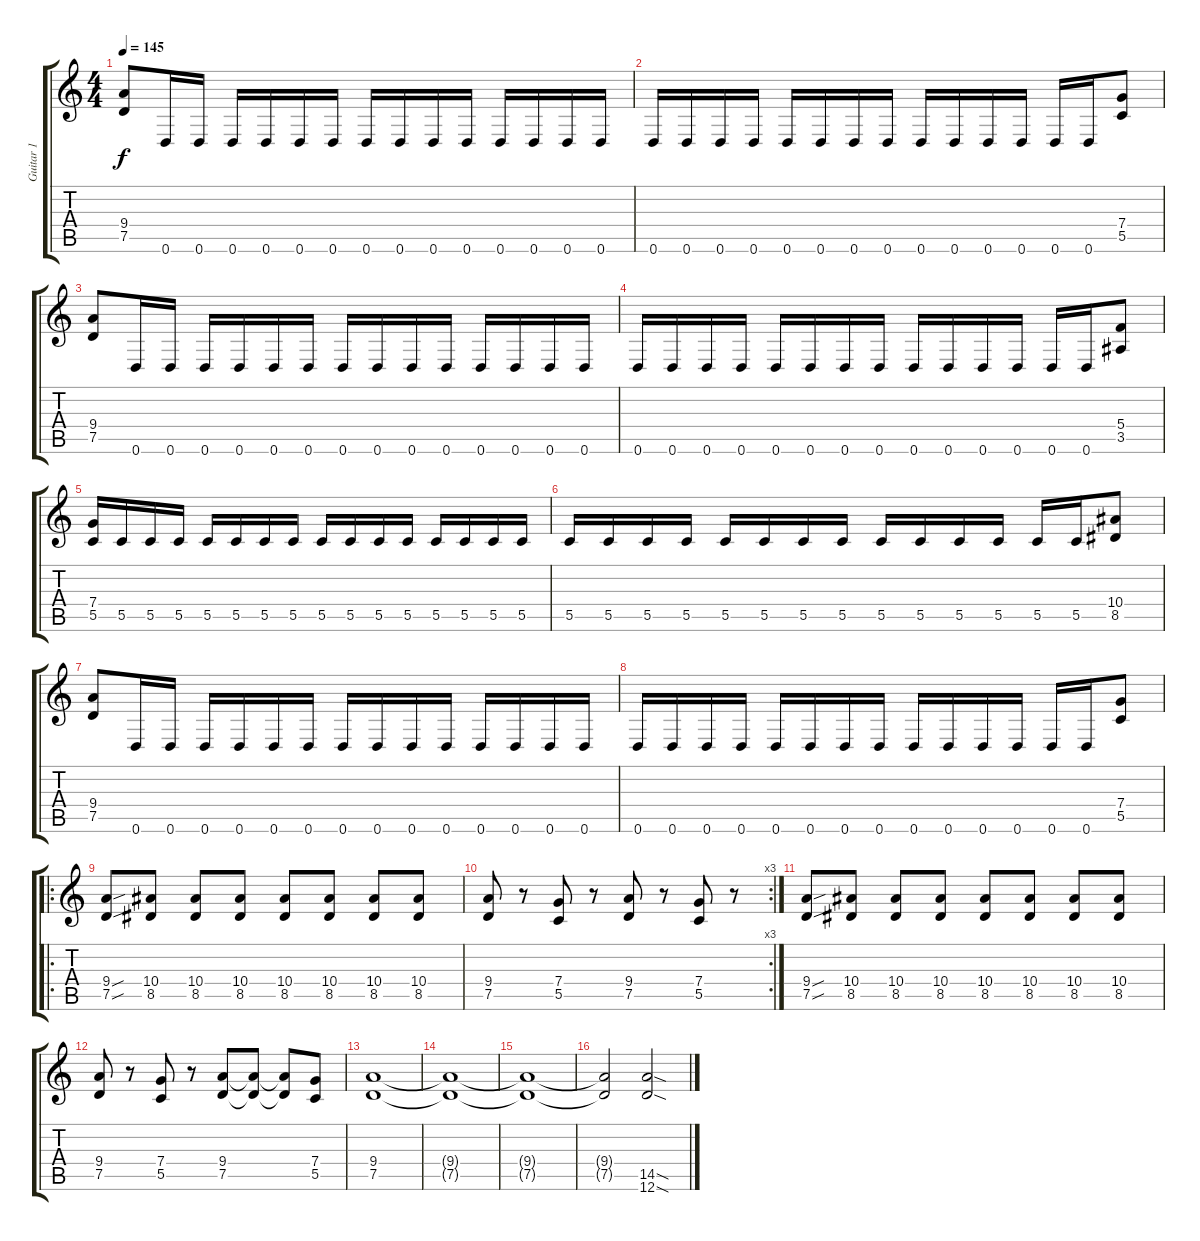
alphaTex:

\track ("Guitar 1" "Guitar 1") {instrument distortionguitar}
\staff {score tabs}
\tuning (D4 A3 F3 C3 G2 D2) {hide}
\ts (4 4)
\tempo 145
\clef g2
\ks c
(9.4 7.5).8{dy f} 0.6.16 0.6.16 0.6.16 0.6.16 0.6.16 0.6.16 0.6.16 0.6.16 0.6.16 0.6.16 0.6.16 0.6.16 0.6.16 0.6.16 |
0.6.16 0.6.16 0.6.16 0.6.16 0.6.16 0.6.16 0.6.16 0.6.16 0.6.16 0.6.16 0.6.16 0.6.16 0.6.16 0.6.16 (7.4 5.5).8 |
(9.4 7.5).8 0.6.16 0.6.16 0.6.16 0.6.16 0.6.16 0.6.16 0.6.16 0.6.16 0.6.16 0.6.16 0.6.16 0.6.16 0.6.16 0.6.16 |
0.6.16 0.6.16 0.6.16 0.6.16 0.6.16 0.6.16 0.6.16 0.6.16 0.6.16 0.6.16 0.6.16 0.6.16 0.6.16 0.6.16 (5.4 3.5).8 |
(7.4 5.5).16 5.5.16 5.5.16 5.5.16 5.5.16 5.5.16 5.5.16 5.5.16 5.5.16 5.5.16 5.5.16 5.5.16 5.5.16 5.5.16 5.5.16 5.5.16 |
5.5.16 5.5.16 5.5.16 5.5.16 5.5.16 5.5.16 5.5.16 5.5.16 5.5.16 5.5.16 5.5.16 5.5.16 5.5.16 5.5.16 (10.4 8.5).8 |
(9.4 7.5).8 0.6.16 0.6.16 0.6.16 0.6.16 0.6.16 0.6.16 0.6.16 0.6.16 0.6.16 0.6.16 0.6.16 0.6.16 0.6.16 0.6.16 |
0.6.16 0.6.16 0.6.16 0.6.16 0.6.16 0.6.16 0.6.16 0.6.16 0.6.16 0.6.16 0.6.16 0.6.16 0.6.16 0.6.16 (7.4 5.5).8 |
\ro
(9.4{sou} 7.5{sou}).8 (10.4 8.5).8 (10.4 8.5).8 (10.4 8.5).8 (10.4 8.5).8 (10.4 8.5).8 (10.4 8.5).8 (10.4 8.5).8 |
\rc 3
(9.4 7.5).8 r.8 (7.4 5.5).8 r.8 (9.4 7.5).8 r.8 (7.4 5.5).8 r.8 |
(9.4{sou} 7.5{sou}).8 (10.4 8.5).8 (10.4 8.5).8 (10.4 8.5).8 (10.4 8.5).8 (10.4 8.5).8 (10.4 8.5).8 (10.4 8.5).8 |
(9.4 7.5).8 r.8 (7.4 5.5).8 r.8 (9.4 7.5).8 (9.4{t} 7.5{t}).8 (9.4{t} 7.5{t}).8 (7.4 5.5).8 |
(9.4 7.5).1 |
(9.4{t} 7.5{t}).1 |
(9.4{t} 7.5{t}).1 |
(9.4{t} 7.5{t}).2 (14.5{sod} 12.6{sod}).2
